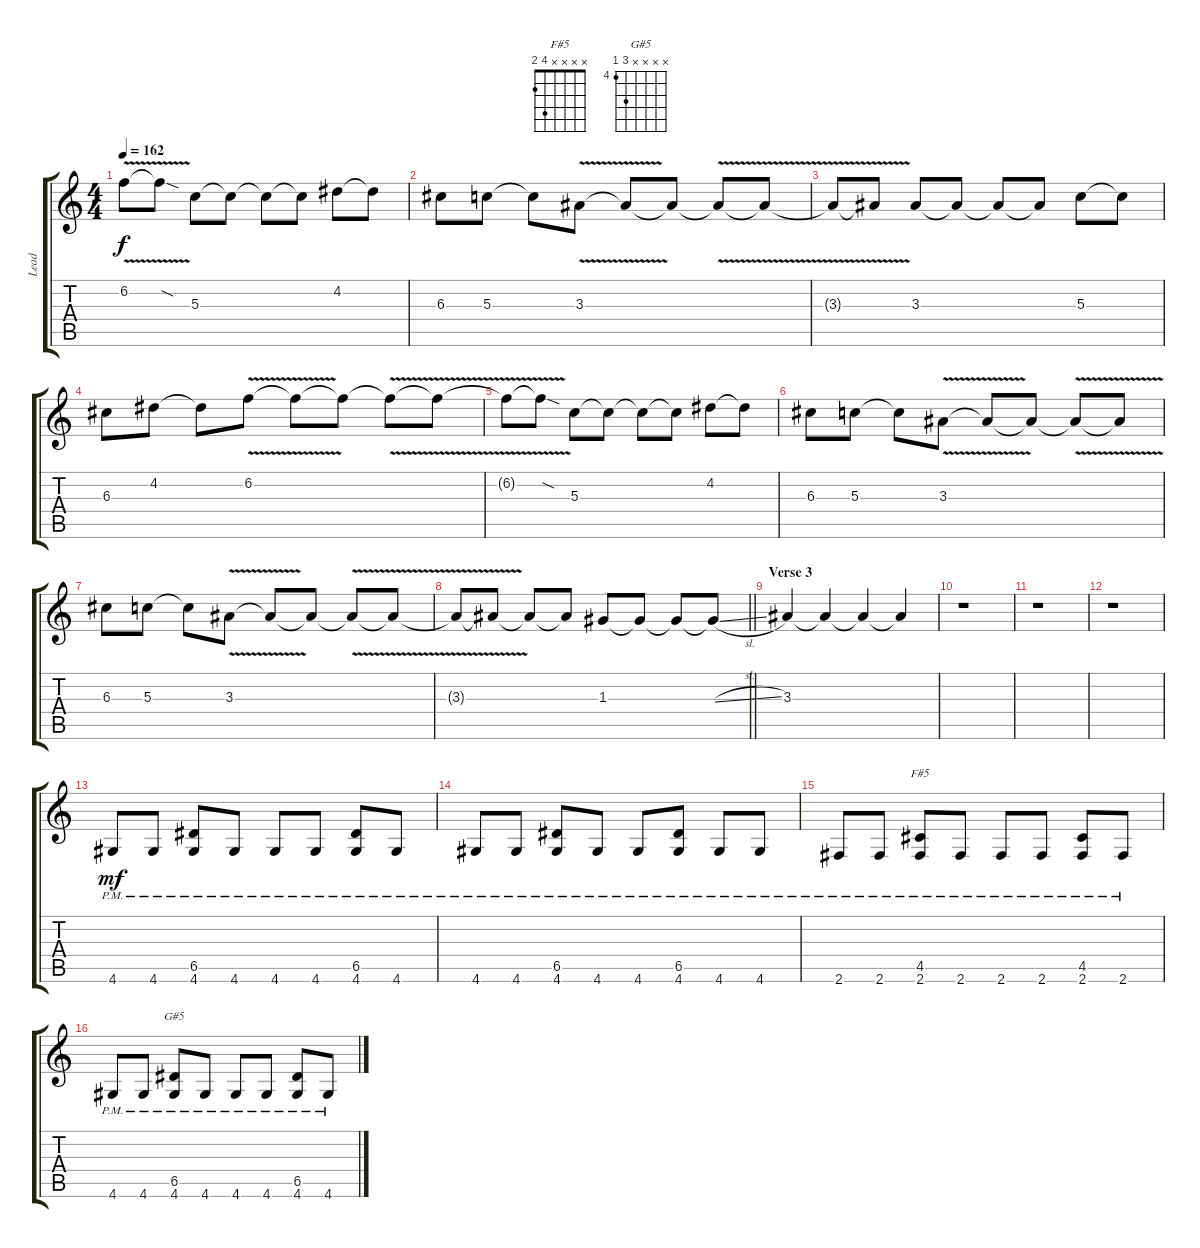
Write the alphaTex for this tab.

\track ("Lead" "Lead") {instrument overdrivenguitar}
\staff {score tabs}
\tuning (E4 B3 G3 D3 A2 E2) {hide}
\chord ("F#5" x x x x 4 2)
\chord ("G#5" x x x x 6 4) {firstfret 4}
\ts (4 4)
\tempo 162
\clef g2
\ks c
6.2{v t}.8{dy f} 6.2{v sod t}.8 5.3.8 5.3{t}.8 5.3{t}.8 5.3{t}.8 4.2.8 4.2{t}.8 |
6.3.8 5.3.8 5.3{t}.8 3.3{v}.8 3.3{t}.8 3.3{t}.8 3.3{v t}.8 3.3{t}.8 |
3.3{v t}.8 3.3{t}.8 3.3.8 3.3{t}.8 3.3{t}.8 3.3{t}.8 5.3.8 5.3{t}.8 |
6.3.8 4.2.8 4.2{t}.8 6.2{v}.8 6.2{t}.8 6.2{t}.8 6.2{v t}.8 6.2{t}.8 |
6.2{v t}.8 6.2{v sod t}.8 5.3.8 5.3{t}.8 5.3{t}.8 5.3{t}.8 4.2.8 4.2{t}.8 |
6.3.8 5.3.8 5.3{t}.8 3.3{v}.8 3.3{t}.8 3.3{t}.8 3.3{v t}.8 3.3{t}.8 |
6.3.8 5.3.8 5.3{t}.8 3.3{v}.8 3.3{t}.8 3.3{t}.8 3.3{v t}.8 3.3{t}.8 |
\barLineRight lightlight
3.3{v t}.8 3.3{t}.8 3.3{t}.8 3.3{t}.8 1.3.8 1.3{t}.8 1.3{t}.8 1.3{sl t}.8 |
\section ("" "Verse 3")
3.3.4 3.3{t}.4 3.3{t}.4 3.3{t}.4 |
r.1 |
r.1 |
r.1 |
4.6{pm}.8{dy mf} 4.6{pm}.8 (6.5{pm} 4.6{pm}).8 4.6{pm}.8 4.6{pm}.8 4.6{pm}.8 (6.5{pm} 4.6{pm}).8 4.6{pm}.8 |
4.6{pm}.8 4.6{pm}.8 (6.5{pm} 4.6{pm}).8 4.6{pm}.8 4.6{pm}.8 (6.5{pm} 4.6{pm}).8 4.6{pm}.8 4.6{pm}.8 |
2.6{pm}.8 2.6{pm}.8 (4.5{pm} 2.6{pm}).8{ch "F#5"} 2.6{pm}.8 2.6{pm}.8 2.6{pm}.8 (4.5{pm} 2.6{pm}).8 2.6{pm}.8 |
4.6{pm}.8 4.6{pm}.8 (6.5{pm} 4.6{pm}).8{ch "G#5"} 4.6{pm}.8 4.6{pm}.8 4.6{pm}.8 (6.5{pm} 4.6{pm}).8 4.6{pm}.8
